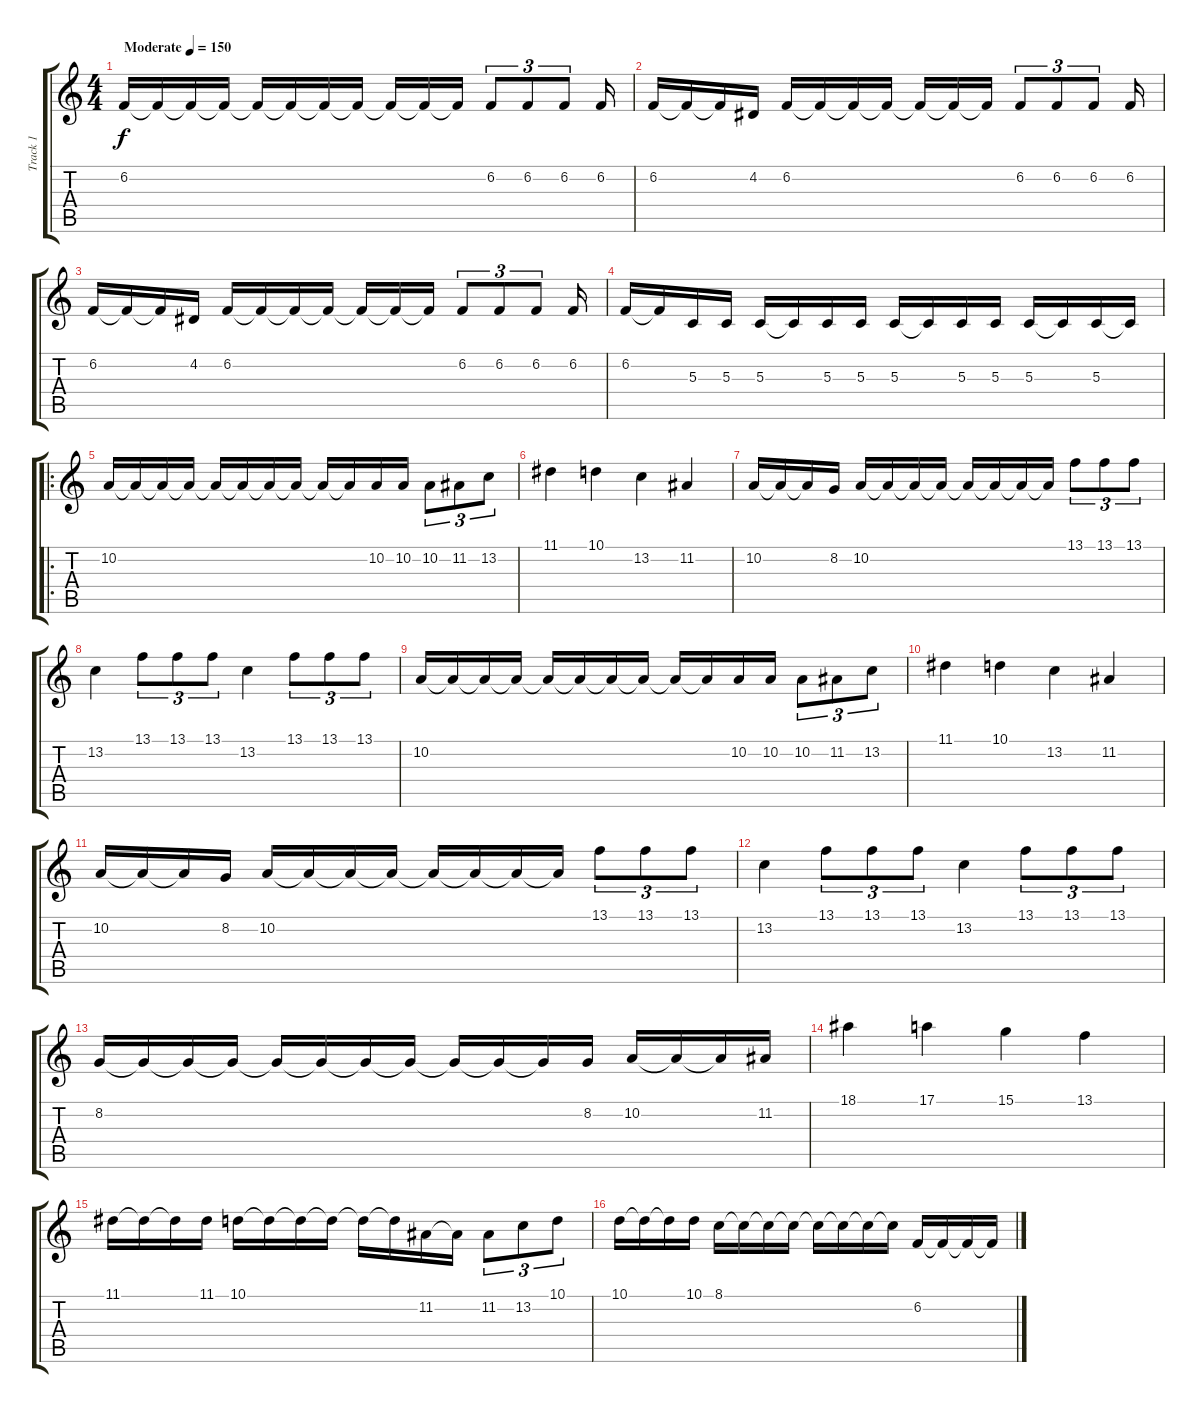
\track ("Track 1" "Track 1") {instrument lead5charang}
\staff {score tabs}
\tuning (E4 B3 G3 D3 A2 E2) {hide}
\ts (4 4)
\tempo (150 "Moderate")
\clef g2
\ks c
6.2.16{dy f instrument lead5charang} 6.2{t}.16 6.2{t}.16 6.2{t}.16 6.2{t}.16 6.2{t}.16 6.2{t}.16 6.2{t}.16 6.2{t}.16 6.2{t}.16 6.2{t}.16 6.2.8{tu (3 2)} 6.2.8{tu (3 2)} 6.2.8{tu (3 2)} 6.2.16 |
6.2.16 6.2{t}.16 6.2{t}.16 4.2.16 6.2.16 6.2{t}.16 6.2{t}.16 6.2{t}.16 6.2{t}.16 6.2{t}.16 6.2{t}.16 6.2.8{tu (3 2)} 6.2.8{tu (3 2)} 6.2.8{tu (3 2)} 6.2.16 |
6.2.16 6.2{t}.16 6.2{t}.16 4.2.16 6.2.16 6.2{t}.16 6.2{t}.16 6.2{t}.16 6.2{t}.16 6.2{t}.16 6.2{t}.16 6.2.8{tu (3 2)} 6.2.8{tu (3 2)} 6.2.8{tu (3 2)} 6.2.16 |
6.2.16 6.2{t}.16 5.3.16 5.3.16 5.3.16 5.3{t}.16 5.3.16 5.3.16 5.3.16 5.3{t}.16 5.3.16 5.3.16 5.3.16 5.3{t}.16 5.3.16 5.3{t}.16 |
\ro
10.2.16 10.2{t}.16 10.2{t}.16 10.2{t}.16 10.2{t}.16 10.2{t}.16 10.2{t}.16 10.2{t}.16 10.2{t}.16 10.2{t}.16 10.2.16 10.2.16 10.2.8{tu (3 2)} 11.2.8{tu (3 2)} 13.2.8{tu (3 2)} |
11.1.4 10.1.4 13.2.4 11.2.4 |
10.2.16 10.2{t}.16 10.2{t}.16 8.2.16 10.2.16 10.2{t}.16 10.2{t}.16 10.2{t}.16 10.2{t}.16 10.2{t}.16 10.2{t}.16 10.2{t}.16 13.1.8{tu (3 2)} 13.1.8{tu (3 2)} 13.1.8{tu (3 2)} |
13.2.4 13.1.8{tu (3 2)} 13.1.8{tu (3 2)} 13.1.8{tu (3 2)} 13.2.4 13.1.8{tu (3 2)} 13.1.8{tu (3 2)} 13.1.8{tu (3 2)} |
10.2.16 10.2{t}.16 10.2{t}.16 10.2{t}.16 10.2{t}.16 10.2{t}.16 10.2{t}.16 10.2{t}.16 10.2{t}.16 10.2{t}.16 10.2.16 10.2.16 10.2.8{tu (3 2)} 11.2.8{tu (3 2)} 13.2.8{tu (3 2)} |
11.1.4 10.1.4 13.2.4 11.2.4 |
10.2.16 10.2{t}.16 10.2{t}.16 8.2.16 10.2.16 10.2{t}.16 10.2{t}.16 10.2{t}.16 10.2{t}.16 10.2{t}.16 10.2{t}.16 10.2{t}.16 13.1.8{tu (3 2)} 13.1.8{tu (3 2)} 13.1.8{tu (3 2)} |
13.2.4 13.1.8{tu (3 2)} 13.1.8{tu (3 2)} 13.1.8{tu (3 2)} 13.2.4 13.1.8{tu (3 2)} 13.1.8{tu (3 2)} 13.1.8{tu (3 2)} |
8.2.16 8.2{t}.16 8.2{t}.16 8.2{t}.16 8.2{t}.16 8.2{t}.16 8.2{t}.16 8.2{t}.16 8.2{t}.16 8.2{t}.16 8.2{t}.16 8.2.16 10.2.16 10.2{t}.16 10.2{t}.16 11.2.16 |
18.1.4 17.1.4 15.1.4 13.1.4 |
11.1.16 11.1{t}.16 11.1{t}.16 11.1.16 10.1.16 10.1{t}.16 10.1{t}.16 10.1{t}.16 10.1{t}.16 10.1{t}.16 11.2.16 11.2{t}.16 11.2.8{tu (3 2)} 13.2.8{tu (3 2)} 10.1.8{tu (3 2)} |
10.1.16 10.1{t}.16 10.1{t}.16 10.1.16 8.1.16 8.1{t}.16 8.1{t}.16 8.1{t}.16 8.1{t}.16 8.1{t}.16 8.1{t}.16 8.1{t}.16 6.2.16 6.2{t}.16 6.2{t}.16 6.2{t}.16
